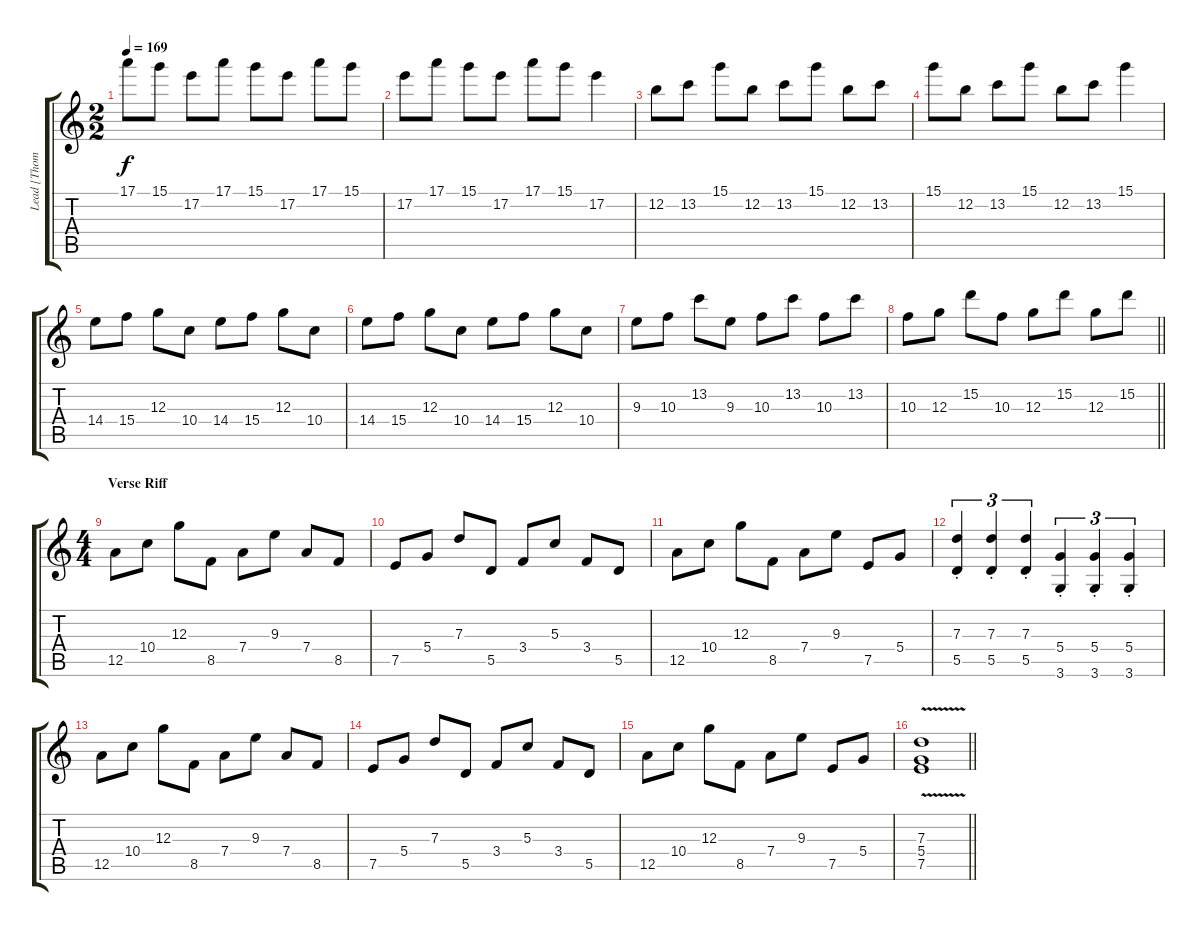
\track ("Lead [Thomas Erak]" "Lead [Thom") {instrument overdrivenguitar}
\staff {score tabs}
\tuning (E4 B3 G3 D3 A2 E2) {hide}
\ts (2 2)
\tempo 169
\clef g2
\ks c
17.1.8{dy f} 15.1.8 17.2.8 17.1.8 15.1.8 17.2.8 17.1.8 15.1.8 |
17.2.8 17.1.8 15.1.8 17.2.8 17.1.8 15.1.8 17.2.4 |
12.2.8 13.2.8 15.1.8 12.2.8 13.2.8 15.1.8 12.2.8 13.2.8 |
15.1.8 12.2.8 13.2.8 15.1.8 12.2.8 13.2.8 15.1.4 |
14.4.8 15.4.8 12.3.8 10.4.8 14.4.8 15.4.8 12.3.8 10.4.8 |
14.4.8 15.4.8 12.3.8 10.4.8 14.4.8 15.4.8 12.3.8 10.4.8 |
9.3.8 10.3.8 13.2.8 9.3.8 10.3.8 13.2.8 10.3.8 13.2.8 |
\barLineRight lightlight
10.3.8 12.3.8 15.2.8 10.3.8 12.3.8 15.2.8 12.3.8 15.2.8 |
\ts (4 4)
\section ("" "Verse Riff")
12.5.8 10.4.8 12.3.8 8.5.8 7.4.8 9.3.8 7.4.8 8.5.8 |
7.5.8 5.4.8 7.3.8 5.5.8 3.4.8 5.3.8 3.4.8 5.5.8 |
12.5.8 10.4.8 12.3.8 8.5.8 7.4.8 9.3.8 7.5.8 5.4.8 |
(7.3{st} 5.5{st}).4{tu (3 2)} (7.3{st} 5.5{st}).4{tu (3 2)} (7.3{st} 5.5{st}).4{tu (3 2)} (5.4{st} 3.6{st}).4{tu (3 2)} (5.4{st} 3.6{st}).4{tu (3 2)} (5.4{st} 3.6{st}).4{tu (3 2)} |
12.5.8 10.4.8 12.3.8 8.5.8 7.4.8 9.3.8 7.4.8 8.5.8 |
7.5.8 5.4.8 7.3.8 5.5.8 3.4.8 5.3.8 3.4.8 5.5.8 |
12.5.8 10.4.8 12.3.8 8.5.8 7.4.8 9.3.8 7.5.8 5.4.8 |
\barLineRight lightlight
(7.3{v} 5.4{v} 7.5{v}).1
